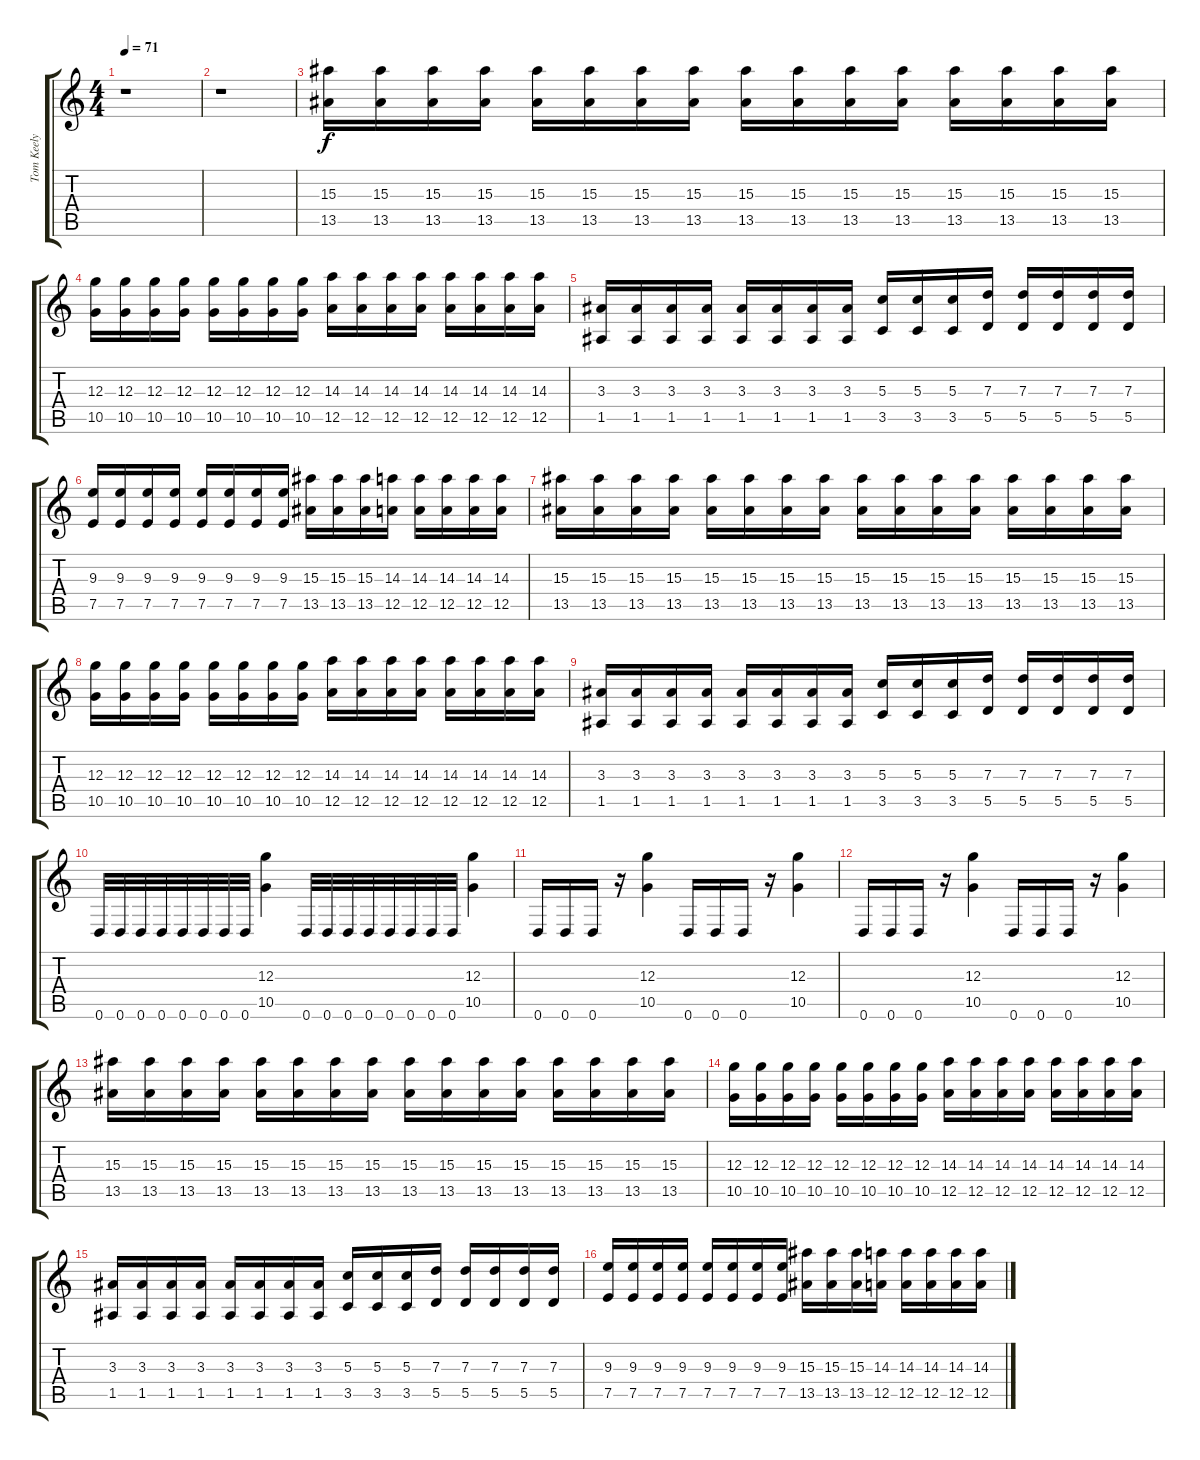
\track ("Tom Keely (Distortion Guitar 2)" "Tom Keely ") {instrument distortionguitar}
\staff {score tabs}
\tuning (E4 B3 G3 D3 A2 D2) {hide}
\ts (4 4)
\tempo 71
\clef g2
\ks c
r.1{dy f} |
r.1 |
(15.3 13.5).16 (15.3 13.5).16 (15.3 13.5).16 (15.3 13.5).16 (15.3 13.5).16 (15.3 13.5).16 (15.3 13.5).16 (15.3 13.5).16 (15.3 13.5).16 (15.3 13.5).16 (15.3 13.5).16 (15.3 13.5).16 (15.3 13.5).16 (15.3 13.5).16 (15.3 13.5).16 (15.3 13.5).16 |
(12.3 10.5).16 (12.3 10.5).16 (12.3 10.5).16 (12.3 10.5).16 (12.3 10.5).16 (12.3 10.5).16 (12.3 10.5).16 (12.3 10.5).16 (14.3 12.5).16 (14.3 12.5).16 (14.3 12.5).16 (14.3 12.5).16 (14.3 12.5).16 (14.3 12.5).16 (14.3 12.5).16 (14.3 12.5).16 |
(3.3 1.5).16 (3.3 1.5).16 (3.3 1.5).16 (3.3 1.5).16 (3.3 1.5).16 (3.3 1.5).16 (3.3 1.5).16 (3.3 1.5).16 (5.3 3.5).16 (5.3 3.5).16 (5.3 3.5).16 (7.3 5.5).16 (7.3 5.5).16 (7.3 5.5).16 (7.3 5.5).16 (7.3 5.5).16 |
(9.3 7.5).16 (9.3 7.5).16 (9.3 7.5).16 (9.3 7.5).16 (9.3 7.5).16 (9.3 7.5).16 (9.3 7.5).16 (9.3 7.5).16 (15.3 13.5).16 (15.3 13.5).16 (15.3 13.5).16 (14.3 12.5).16 (14.3 12.5).16 (14.3 12.5).16 (14.3 12.5).16 (14.3 12.5).16 |
(15.3 13.5).16 (15.3 13.5).16 (15.3 13.5).16 (15.3 13.5).16 (15.3 13.5).16 (15.3 13.5).16 (15.3 13.5).16 (15.3 13.5).16 (15.3 13.5).16 (15.3 13.5).16 (15.3 13.5).16 (15.3 13.5).16 (15.3 13.5).16 (15.3 13.5).16 (15.3 13.5).16 (15.3 13.5).16 |
(12.3 10.5).16 (12.3 10.5).16 (12.3 10.5).16 (12.3 10.5).16 (12.3 10.5).16 (12.3 10.5).16 (12.3 10.5).16 (12.3 10.5).16 (14.3 12.5).16 (14.3 12.5).16 (14.3 12.5).16 (14.3 12.5).16 (14.3 12.5).16 (14.3 12.5).16 (14.3 12.5).16 (14.3 12.5).16 |
(3.3 1.5).16 (3.3 1.5).16 (3.3 1.5).16 (3.3 1.5).16 (3.3 1.5).16 (3.3 1.5).16 (3.3 1.5).16 (3.3 1.5).16 (5.3 3.5).16 (5.3 3.5).16 (5.3 3.5).16 (7.3 5.5).16 (7.3 5.5).16 (7.3 5.5).16 (7.3 5.5).16 (7.3 5.5).16 |
0.6.32 0.6.32 0.6.32 0.6.32 0.6.32 0.6.32 0.6.32 0.6.32 (12.3 10.5).4 0.6.32 0.6.32 0.6.32 0.6.32 0.6.32 0.6.32 0.6.32 0.6.32 (12.3 10.5).4 |
0.6.16 0.6.16 0.6.16 r.16 (12.3 10.5).4 0.6.16 0.6.16 0.6.16 r.16 (12.3 10.5).4 |
0.6.16 0.6.16 0.6.16 r.16 (12.3 10.5).4 0.6.16 0.6.16 0.6.16 r.16 (12.3 10.5).4 |
(15.3 13.5).16 (15.3 13.5).16 (15.3 13.5).16 (15.3 13.5).16 (15.3 13.5).16 (15.3 13.5).16 (15.3 13.5).16 (15.3 13.5).16 (15.3 13.5).16 (15.3 13.5).16 (15.3 13.5).16 (15.3 13.5).16 (15.3 13.5).16 (15.3 13.5).16 (15.3 13.5).16 (15.3 13.5).16 |
(12.3 10.5).16 (12.3 10.5).16 (12.3 10.5).16 (12.3 10.5).16 (12.3 10.5).16 (12.3 10.5).16 (12.3 10.5).16 (12.3 10.5).16 (14.3 12.5).16 (14.3 12.5).16 (14.3 12.5).16 (14.3 12.5).16 (14.3 12.5).16 (14.3 12.5).16 (14.3 12.5).16 (14.3 12.5).16 |
(3.3 1.5).16 (3.3 1.5).16 (3.3 1.5).16 (3.3 1.5).16 (3.3 1.5).16 (3.3 1.5).16 (3.3 1.5).16 (3.3 1.5).16 (5.3 3.5).16 (5.3 3.5).16 (5.3 3.5).16 (7.3 5.5).16 (7.3 5.5).16 (7.3 5.5).16 (7.3 5.5).16 (7.3 5.5).16 |
(9.3 7.5).16 (9.3 7.5).16 (9.3 7.5).16 (9.3 7.5).16 (9.3 7.5).16 (9.3 7.5).16 (9.3 7.5).16 (9.3 7.5).16 (15.3 13.5).16 (15.3 13.5).16 (15.3 13.5).16 (14.3 12.5).16 (14.3 12.5).16 (14.3 12.5).16 (14.3 12.5).16 (14.3 12.5).16
